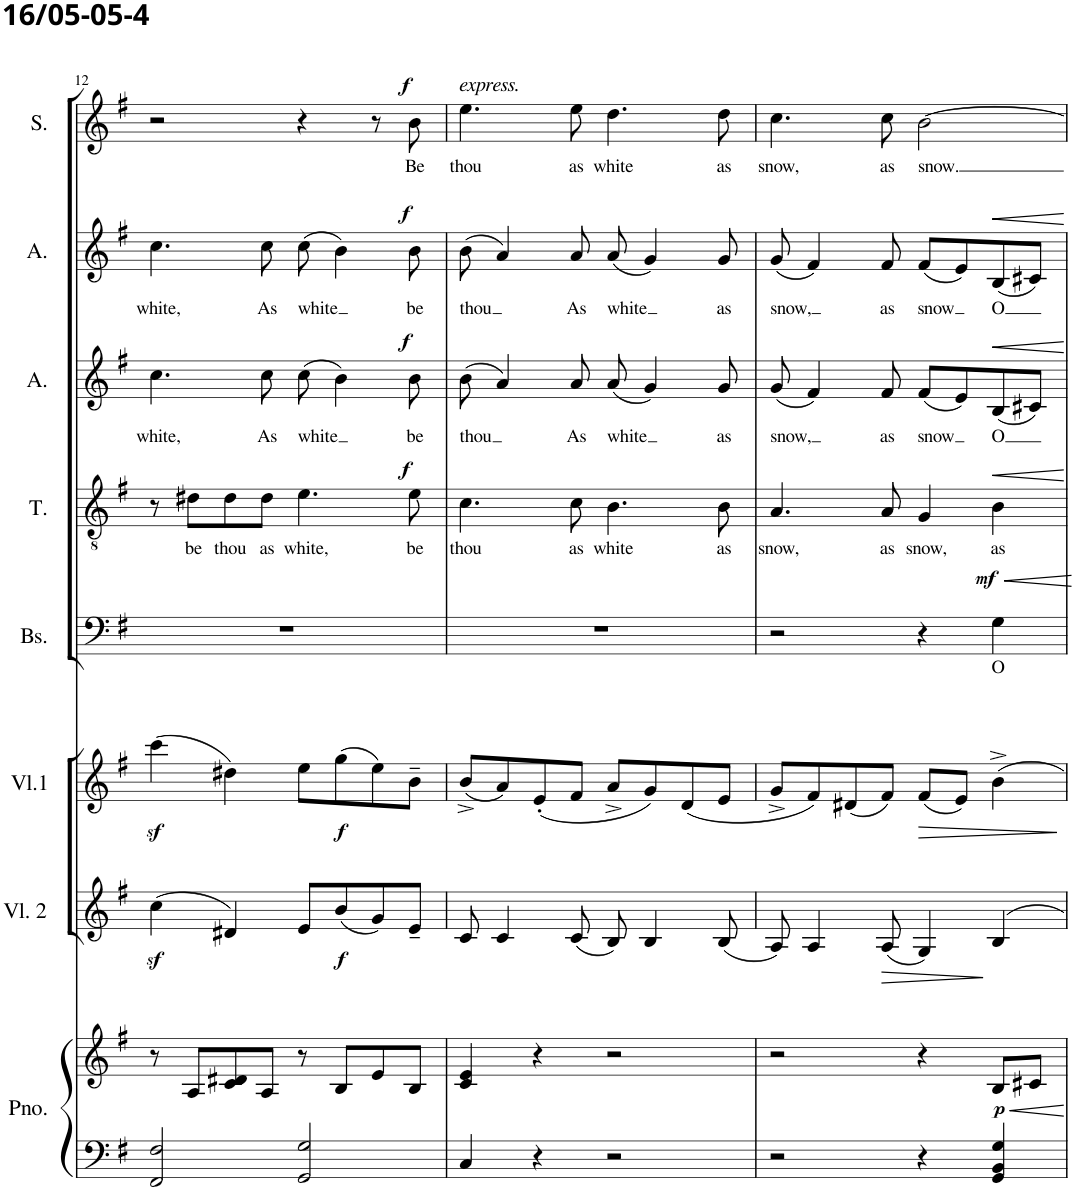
**kern	**kern	**dynam	**kern	**dynam	**kern	**dynam	**kern	**text	**dynam	**kern	**text	**dynam	**kern	**text	**dynam	**kern	**text	**dynam	**kern	**text	**dynam
*part8	*part8	*part8	*part7	*part7	*part6	*part6	*part5	*part5	*part5	*part4	*part4	*part4	*part3	*part3	*part3	*part2	*part2	*part2	*part1	*part1	*part1
*staff9	*staff8	*staff8/9	*staff7	*staff7	*staff6	*staff6	*staff5	*staff5	*staff5	*staff4	*staff4	*staff4	*staff3	*staff3	*staff3	*staff2	*staff2	*staff2	*staff1	*staff1	*staff1
*I"Piano	*	*	*I"Viool 2	*	*I"Viool 1	*	*I"Bas	*	*	*I"Tenor	*	*	*I"Alt	*	*	*I"Alt	*	*	*I"Sopraan	*	*
*I'Pno.	*	*	*I'Vl. 2	*	*I'Vl.1	*	*I'Bs.	*	*	*I'T.	*	*	*I'A.	*	*	*I'A.	*	*	*I'S.	*	*
!!LO:PB:g=z
*clefF4	*clefG2	*	*clefG2	*	*clefG2	*	*clefF4	*	*	*clefGv2	*	*	*clefG2	*	*	*clefG2	*	*	*clefG2	*	*
*k[f#]	*k[f#]	*	*k[f#]	*	*k[f#]	*	*k[f#]	*	*	*k[f#]	*	*	*k[f#]	*	*	*k[f#]	*	*	*k[f#]	*	*
*M4/4	*M4/4	*	*M4/4	*	*M4/4	*	*M4/4	*	*	*M4/4	*	*	*M4/4	*	*	*M4/4	*	*	*M4/4	*	*
=12	=12	=12	=12	=12	=12	=12	=12	=12	=12	=12	=12	=12	=12	=12	=12	=12	=12	=12	=12	=12	=12
!	!	!	!	!	!	!	!	!	!	!	!	!	!	!LO:LY:b	!	!	!LO:LY:b	!	!	!	!
2FF#/ 2F#/	8r	.	(4ccz<\	.	(4cccz<\	.	1r	.	.	8r	.	.	4.cc\	white,	.	4.cc\	white,	.	2r	.	.
!	!	!	!	!	!	!	!	!	!	!	!LO:LY:b	!	!	!	!	!	!	!	!	!	!
.	8A/L	.	.	.	.	.	.	.	.	8d#X\L	be	.	.	.	.	.	.	.	.	.	.
!	!	!	!	!	!	!	!	!	!	!	!LO:LY:b	!	!	!	!	!	!	!	!	!	!
.	8c/ 8d#X/	.	4d#X/)	.	4dd#X\)	.	.	.	.	8d#\	thou	.	.	.	.	.	.	.	.	.	.
!	!	!	!	!	!	!	!	!	!	!	!LO:LY:b	!	!	!LO:LY:b	!	!	!LO:LY:b	!	!	!	!
.	8A/J	.	.	.	.	.	.	.	.	8d#\J	as	.	8cc\	As	.	8cc\	As	.	.	.	.
!	!	!	!	!	!	!	!	!	!	!	!LO:LY:b	!	!	!LO:LY:b	!	!	!LO:LY:b	!	!	!	!
2GG/ 2G/	8r	.	8e/L	.	8ee\L	.	.	.	.	4.e\	white,	.	(8cc\	white	.	(8cc\	white	.	4r	.	.
!	!	!	!	!LO:DY:b	!	!LO:DY:b	!	!	!	!	!	!	!	!	!	!	!	!	!	!	!
.	8B/L	.	(8b/	f	(8gg\	f	.	.	.	.	.	.	4b\)	.	.	4b\)	.	.	.	.	.
.	8e/	.	8g/)	.	8ee\)	.	.	.	.	.	.	.	.	.	.	.	.	.	8r	.	.
!	!	!	!	!	!	!	!	!	!	!	!LO:LY:b	!LO:DY:a	!	!LO:LY:b	!LO:DY:a	!	!LO:LY:b	!LO:DY:a	!	!LO:LY:b	!LO:DY:a
.	8B/J	.	8e~/J	.	8b~\J	.	.	.	.	8e\	be	f	8b\	be	f	8b\	be	f	8b\	Be	f
=13	=13	=13	=13	=13	=13	=13	=13	=13	=13	=13	=13	=13	=13	=13	=13	=13	=13	=13	=13	=13	=13
!	!	!	!	!	!	!	!	!	!	!	!	!	!	!	!	!	!	!	!LO:TX:a:i:t=express.	!	!
!	!	!	!	!	!	!	!	!	!	!	!LO:LY:b	!	!	!LO:LY:b	!	!	!LO:LY:b	!	!	!LO:LY:b	!
4C/	4c/ 4e/	.	8c/	.	(8b^/L	.	1r	.	.	4.c\	thou	.	(8b\	thou	.	(8b\	thou	.	4.ee\	thou	.
.	.	.	4c/	.	8a/)	.	.	.	.	.	.	.	4a/)	.	.	4a/)	.	.	.	.	.
4r	4r	.	.	.	(8e'/	.	.	.	.	.	.	.	.	.	.	.	.	.	.	.	.
!	!	!	!	!	!	!	!	!	!	!	!LO:LY:b	!	!	!LO:LY:b	!	!	!LO:LY:b	!	!	!LO:LY:b	!
.	.	.	(8c/	.	8f#/J	.	.	.	.	8c\	as	.	8a/	As	.	8a/	As	.	8ee\	as	.
!	!	!	!	!	!	!	!	!	!	!	!LO:LY:b	!	!	!LO:LY:b	!	!	!LO:LY:b	!	!	!LO:LY:b	!
2r	2r	.	8B/)	.	8a^/L	.	.	.	.	4.B\	white	.	(8a/	white	.	(8a/	white	.	4.dd\	white	.
.	.	.	4B/	.	8g/)	.	.	.	.	.	.	.	4g/)	.	.	4g/)	.	.	.	.	.
.	.	.	.	.	(8d/	.	.	.	.	.	.	.	.	.	.	.	.	.	.	.	.
!	!	!	!	!	!	!	!	!	!	!	!LO:LY:b	!	!	!LO:LY:b	!	!	!LO:LY:b	!	!	!LO:LY:b	!
.	.	.	(8B/	.	8e/J	.	.	.	.	8B\	as	.	8g/	as	.	8g/	as	.	8dd\	as	.
=14	=14	=14	=14	=14	=14	=14	=14	=14	=14	=14	=14	=14	=14	=14	=14	=14	=14	=14	=14	=14	=14
!	!	!	!	!	!	!	!	!	!	!	!LO:LY:b	!	!	!LO:LY:b	!	!	!LO:LY:b	!	!	!LO:LY:b	!
2r	2r	.	8A/)	.	8g^/L	.	2r	.	.	4.A/	snow,	.	(8g/	snow,	.	(8g/	snow,	.	4.cc\	snow,	.
.	.	.	4A/	.	8f#/)	.	.	.	.	.	.	.	4f#/)	.	.	4f#/)	.	.	.	.	.
.	.	.	.	.	(8d#X/	.	.	.	.	.	.	.	.	.	.	.	.	.	.	.	.
!	!	!	!	!LO:HP:b	!	!	!	!	!	!	!LO:LY:b	!	!	!LO:LY:b	!	!	!LO:LY:b	!	!	!LO:LY:b	!
.	.	.	(8A/	>	8f#/J)	.	.	.	.	8A/	as	.	8f#/	as	.	8f#/	as	.	8cc\	as	.
!	!	!	!	!	!	!LO:HP:b	!	!	!	!	!LO:LY:b	!	!	!LO:LY:b	!	!	!LO:LY:b	!	!	!LO:LY:b	!
4r	4r	.	4G/)	.	(8f#/L	>	4r	.	.	4G/	snow,	.	(8f#/L	snow	.	(8f#/L	snow	.	[2b\	snow.	.
.	.	.	.	.	8e/J)	.	.	.	.	.	.	.	8e/)	.	.	8e/)	.	.	.	.	.
!	!	!LO:DY:b	!	!	!	!	!	!LO:LY:b	!LO:DY:a	!	!LO:LY:b	!	!	!LO:LY:b	!	!	!LO:LY:b	!	!	!	!
4GG/ 4BB/ 4G/	8B/L	p	4B/	]	4b^\	.	4G\	O	mf	4B\	as	.	(8B/	O	.	(8B/	O	.	.	.	.
.	8c#X/J	.	.	.	.	.	.	.	.	.	.	.	8c#X/J)	.	.	8c#X/J)	.	.	.	.	.
.	.	.	.	.	.	]	.	.	.	.	.	.	.	.	.	.	.	.	.	.	.
=	=	=	=	=	=	=	=	=	=	=	=	=	=	=	=	=	=	=	=	=	=
*-	*-	*-	*-	*-	*-	*-	*-	*-	*-	*-	*-	*-	*-	*-	*-	*-	*-	*-	*-	*-	*-
